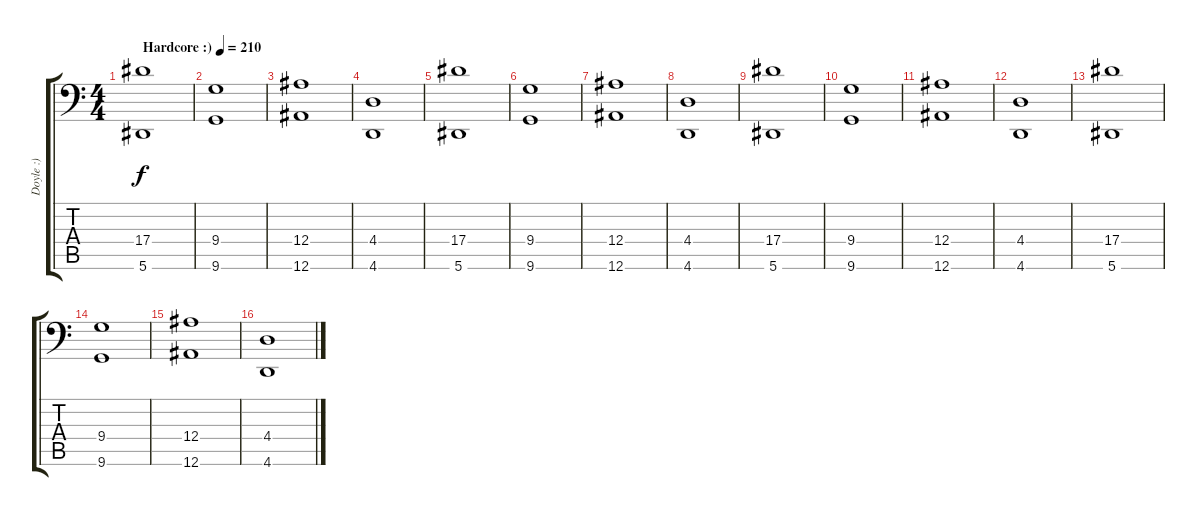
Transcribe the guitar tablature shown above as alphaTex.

\track ("Doyle :)" "Doyle :)") {instrument pad2warm}
\staff {score tabs}
\tuning (C4 G3 Eb3 Bb2 F2 Bb1) {hide}
\ts (4 4)
\tempo (210 "Hardcore :)")
\tempo 105
\tempo (210 "Hardcore :)")
\clef f4
\ks c
(17.4 5.6).1{dy f instrument pad2warm} |
(9.4 9.6).1 |
(12.4 12.6).1 |
(4.4 4.6).1 |
(17.4 5.6).1 |
(9.4 9.6).1 |
(12.4 12.6).1 |
(4.4 4.6).1 |
(17.4 5.6).1 |
(9.4 9.6).1 |
(12.4 12.6).1 |
(4.4 4.6).1 |
(17.4 5.6).1 |
(9.4 9.6).1 |
(12.4 12.6).1 |
(4.4 4.6).1
